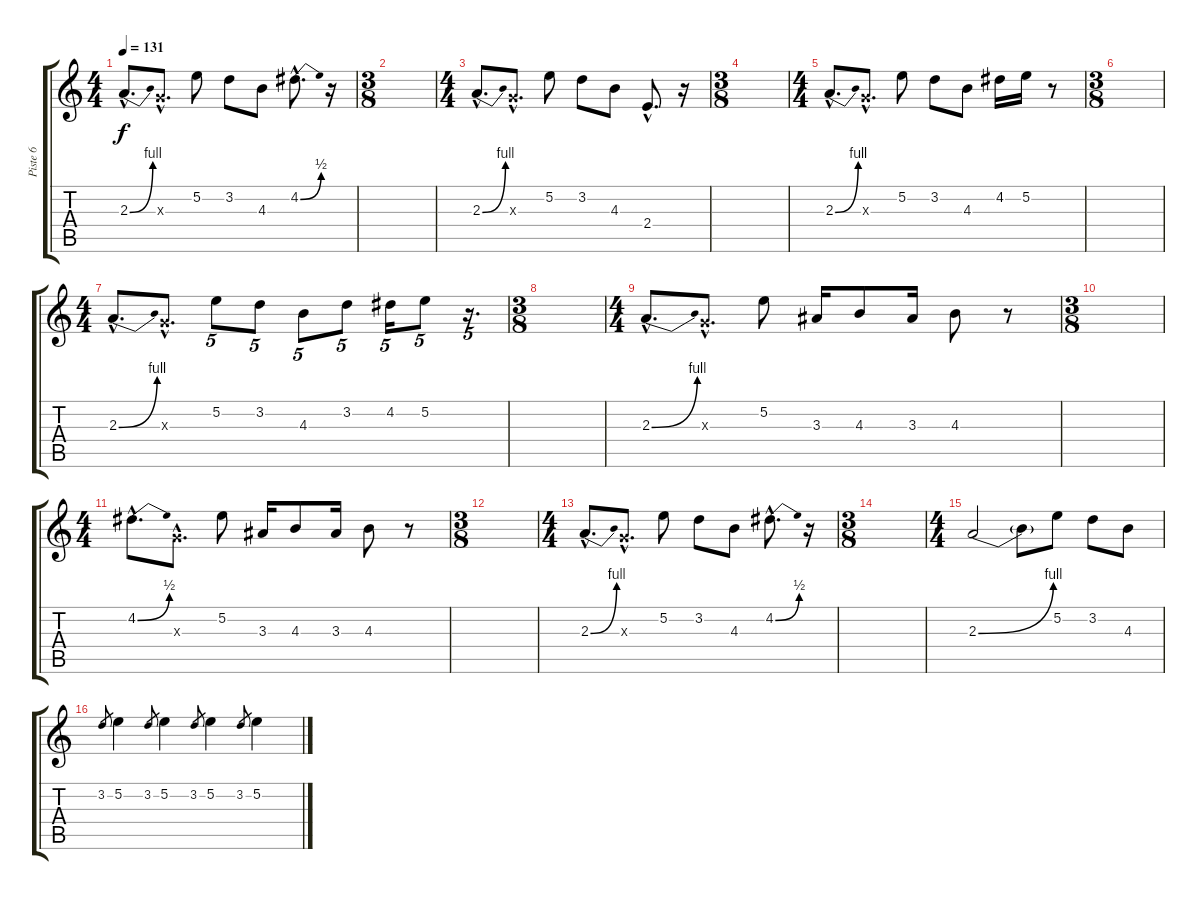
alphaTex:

\track ("Piste 6" "Piste 6") {instrument distortionguitar}
\staff {score tabs}
\tuning (E4 B3 G3 D3 A2 E2) {hide}
\ts (4 4)
\tempo 131
\clef g2
\ks c
2.3{be (bend 0 0 60 4) hac}.8{d dy f} 0.3{hac x}.8{d} 5.2.8 3.2.8 4.3.8 4.2{be (bend 0 0 60 2) hac}.8{d} r.16 |
\ts (3 8)
|
\ts (4 4)
2.3{be (bend 0 0 60 4) hac}.8{d} 0.3{hac x}.8{d} 5.2.8 3.2.8 4.3.8 2.4{hac}.8{d} r.16 |
\ts (3 8)
|
\ts (4 4)
2.3{be (bend 0 0 60 4) hac}.8{d} 0.3{hac x}.8{d} 5.2.8 3.2.8 4.3.8 4.2.16 5.2.16 r.8 |
\ts (3 8)
|
\ts (4 4)
2.3{be (bend 0 0 60 4) hac}.8{d} 0.3{hac x}.8{d} 5.2.8{tu (5 4)} 3.2.8{tu (5 4)} 4.3.8{tu (5 4)} 3.2.8{tu (5 4)} 4.2.16{tu (5 4)} 5.2.8{tu (5 4)} r.16{d tu (5 4)} |
\ts (3 8)
|
\ts (4 4)
2.3{be (bend 0 0 60 4) hac}.8{d} 0.3{hac x}.8{d} 5.2.8 3.3.16 4.3.8 3.3.16 4.3.8 r.8 |
\ts (3 8)
|
\ts (4 4)
4.2{be (bend 0 0 60 2) hac}.8{d} 0.3{hac x}.8{d} 5.2.8 3.3.16 4.3.8 3.3.16 4.3.8 r.8 |
\ts (3 8)
|
\ts (4 4)
2.3{be (bend 0 0 60 4) hac}.8{d} 0.3{hac x}.8{d} 5.2.8 3.2.8 4.3.8 4.2{be (bend 0 0 60 2) hac}.8{d} r.16 |
\ts (3 8)
|
\ts (4 4)
2.3{be (bend 0 0 60 4)}.2 2.3{t}.8 5.2.8 3.2.8 4.3.8 |
3.2.8{gr} 5.2.4 3.2.8{gr} 5.2.4 3.2.8{gr} 5.2.4 3.2.8{gr} 5.2.4
